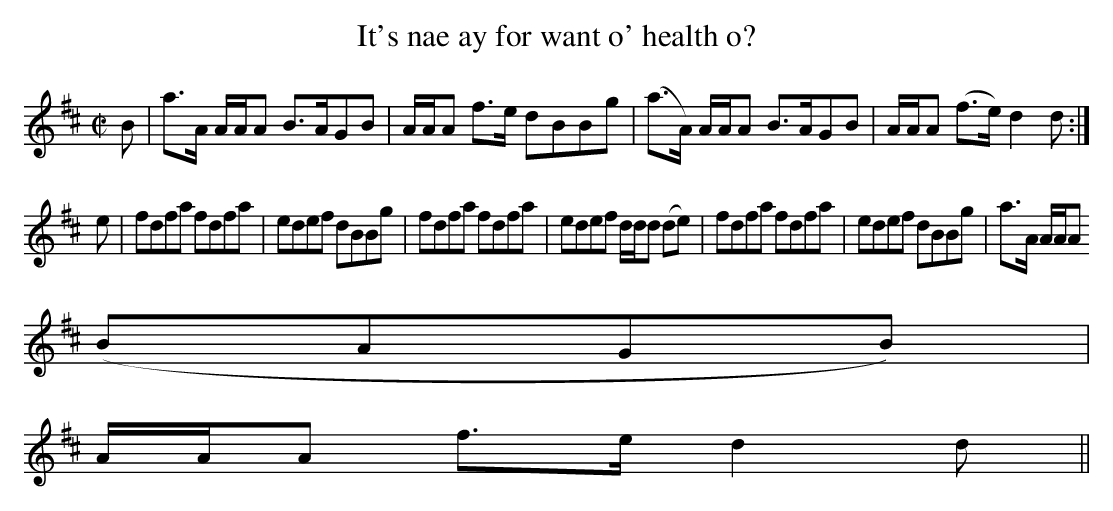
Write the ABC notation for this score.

X:1
T:It's nae ay for want o' health o?
M:C|
L:1/8
K:D
B|a>A A/A/A B>AGB|A/A/A f>e dBBg|(a>A) A/A/A B>AGB|A/A/A (f>e) d2d:|
e|fdfa fdfa|edef dBBg|fdfa fdfa|edef d/d/d (de)|fdfa fdfa|edef dBBg|a>A A/A/A
(BAGB)|
A/A/A f>e d2d||
